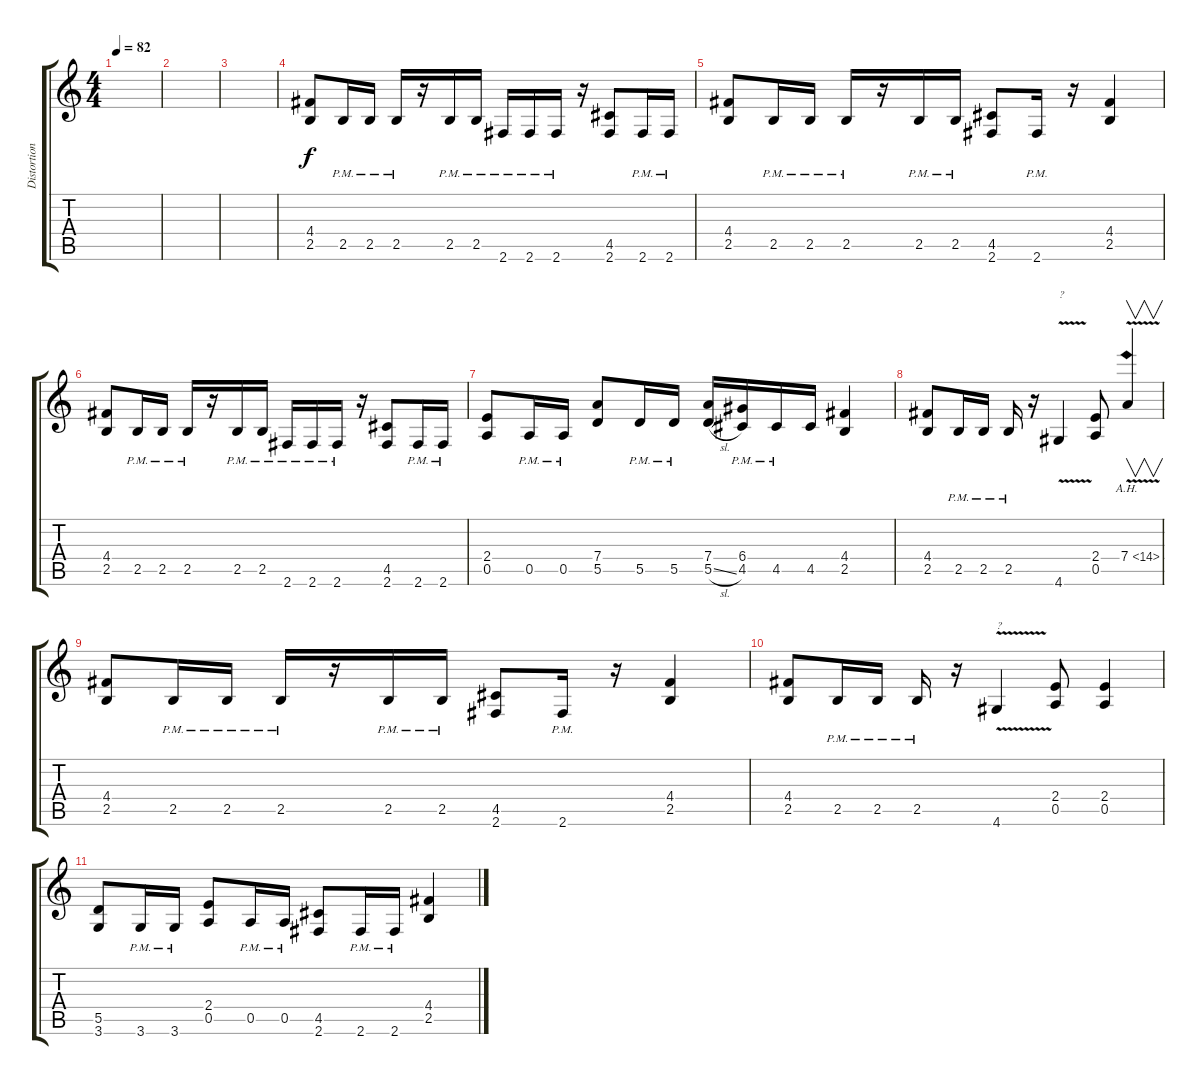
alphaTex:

\track ("Distortion Rhythm" "Distortion") {instrument distortionguitar}
\staff {score tabs}
\tuning (E4 B3 G3 D3 A2 E2) {hide}
\ts (4 4)
\tempo 82
\clef g2
\ks c
|
|
|
(4.4 2.5).8 2.5{pm}.16 2.5{pm}.16 2.5{pm}.16 r.16 2.5{pm}.16 2.5{pm}.16 2.6{pm}.16 2.6{pm}.16 2.6{pm}.16 r.16 (4.5 2.6).8 2.6{pm}.16 2.6{pm}.16 |
(4.4 2.5).8 2.5{pm}.16 2.5{pm}.16 2.5{pm}.16 r.16 2.5{pm}.16 2.5{pm}.16 (4.5 2.6).8 2.6{pm}.16 r.16 (4.4 2.5).4 |
(4.4 2.5).8 2.5{pm}.16 2.5{pm}.16 2.5{pm}.16 r.16 2.5{pm}.16 2.5{pm}.16 2.6{pm}.16 2.6{pm}.16 2.6{pm}.16 r.16 (4.5 2.6).8 2.6{pm}.16 2.6{pm}.16 |
(2.4 0.5).8 0.5{pm}.16 0.5{pm}.16 (7.4 5.5).8 5.5{pm}.16 5.5{pm}.16 (7.4 5.5{sl}).16 (6.4 4.5{pm}).16 4.5{pm}.16 4.5.16 (4.4 2.5).4 |
(4.4 2.5).8 2.5{pm}.16 2.5{pm}.16 2.5{pm}.16 r.16 4.6{v}.4{txt "?"} (2.4 0.5).8 7.4{ah 7 v}.4{v} |
(4.4 2.5).8 2.5{pm}.16 2.5{pm}.16 2.5{pm}.16 r.16 2.5{pm}.16 2.5{pm}.16 (4.5 2.6).8 2.6{pm}.16 r.16 (4.4 2.5).4 |
(4.4 2.5).8 2.5{pm}.16 2.5{pm}.16 2.5{pm}.16 r.16 4.6{v}.4{txt "?"} (2.4 0.5).8 (2.4 0.5).4 |
(5.5 3.6).8 3.6{pm}.16 3.6{pm}.16 (2.4 0.5).8 0.5{pm}.16 0.5{pm}.16 (4.5 2.6).8 2.6{pm}.16 2.6{pm}.16 (4.4 2.5).4
